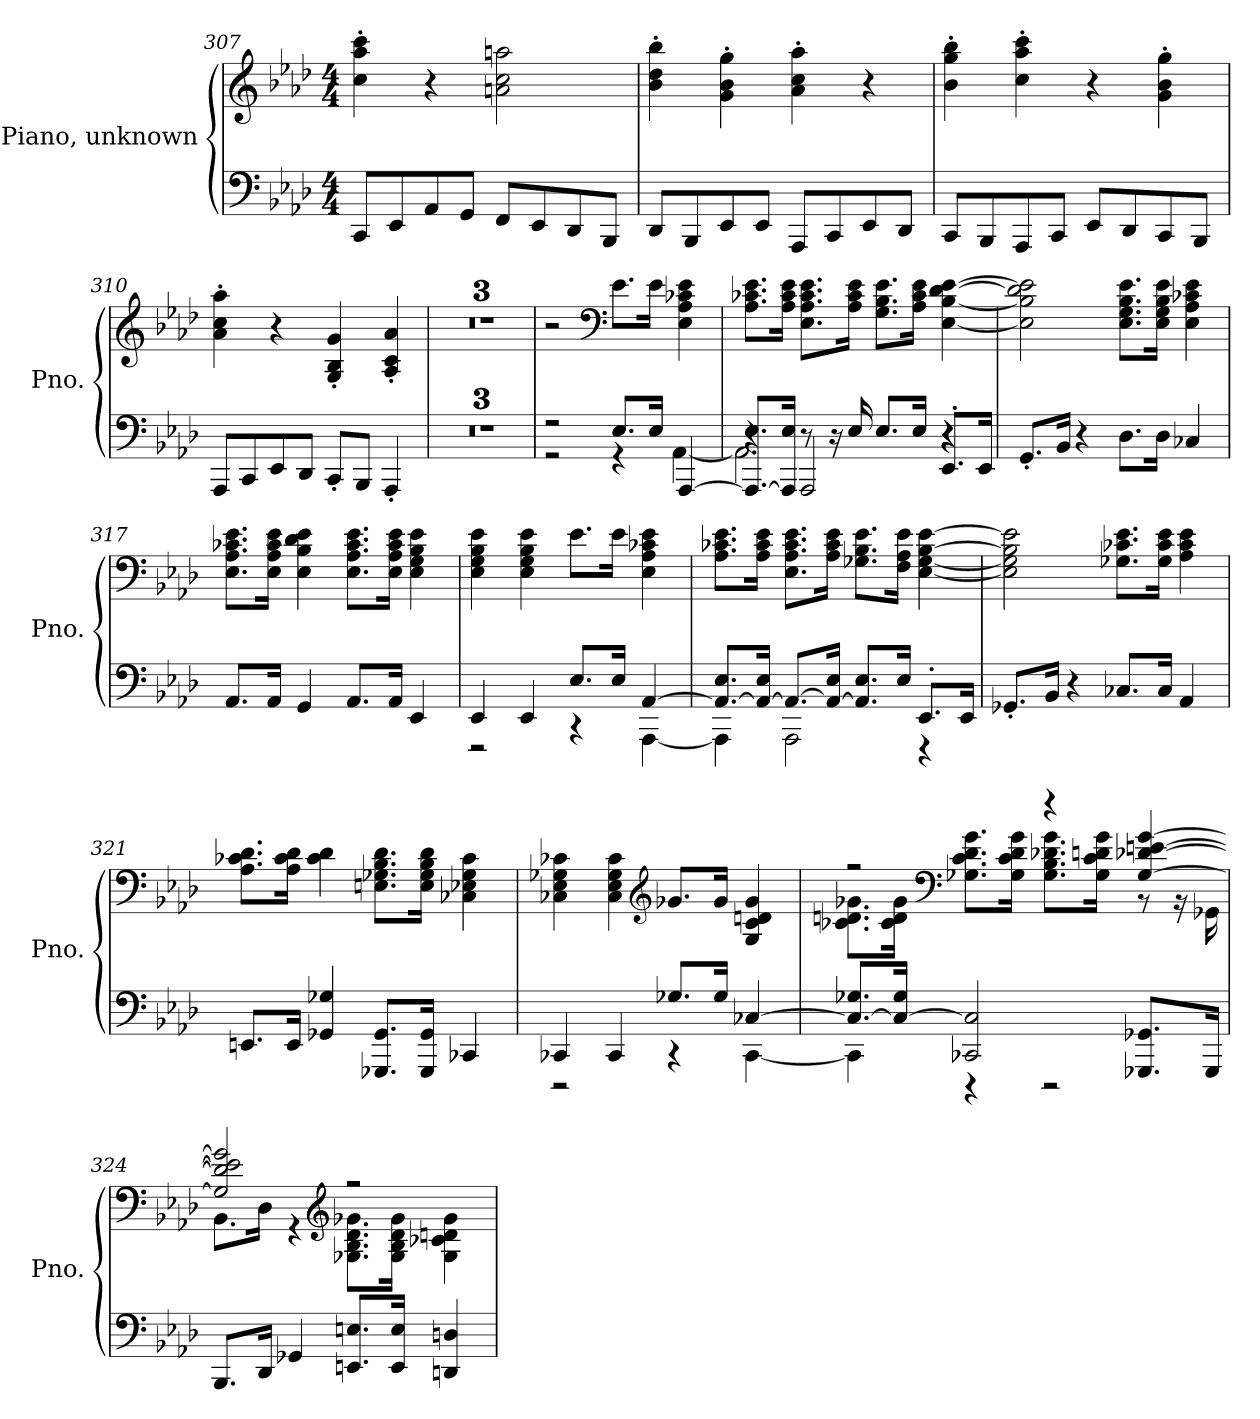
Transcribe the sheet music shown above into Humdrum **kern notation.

**kern	**kern
*part1	*part1
*staff2	*staff1
*I"Piano, unknown	*
*I'Pno.	*
*clefF4	*clefG2
*k[b-e-a-d-]	*k[b-e-a-d-]
*M4/4	*M4/4
=307	=307
8CC/L	4cc\' 4aa-\' 4ccc\'
8EE-/	.
8AA-/	4r
8GG/J	.
8FF/L	2an\ 2cc\ 2aan\
8EE-/	.
8DD-/	.
8BBB-/J	.
=308	=308
8DD-/L	4b-\' 4dd-\' 4bb-\'
8BBB-/	.
8EE-/	4g\' 4b-\' 4gg\'
8EE-/J	.
8AAA-/L	4a-\' 4cc\' 4aa-\'
8CC/	.
8EE-/	4r
8DD-/J	.
!!LO:LB:g=z
=309	=309
8CC/L	4b-\' 4gg\' 4bb-\'
8BBB-/	.
8AAA-/	4cc\' 4aa-\' 4ccc\'
8CC/J	.
8EE-/L	4r
8DD-/	.
8CC/	4g\' 4b-\' 4gg\'
8BBB-/J	.
=310	=310
8AAA-/L	4a-\' 4cc\' 4aa-\'
8CC/	.
8EE-/	4r
8DD-/J	.
8CC'/L	4G/' 4B-/' 4g/'
8BBB-/J	.
4AAA-'/	4A-/' 4c/' 4a-/'
=311	=311
1r	1r
=312	=312
1r	1r
=313	=313
1r	1r
=314	=314
*^	*
2r	2r	2r
*	*	*clefF4
8.E-/L	4r	8.e-\L
16E-/Jk	.	16e-\Jk
[4AAA-/	[4AA-\	4E-\ 4A-\ 4c-X\ 4e-\
!!LO:LB:g=z
=315	=315	=315
*	*^	*
8.AAA-/_ 8.E-/L	2.AA-\]	4r	8.A-\ 8.c-X\ 8.e-\L
16AAA-/] 16E-/Jk	.	.	16A-\ 16c-\ 16e-\Jk
8r	.	2AAA-/	8.E-\ 8.A-\ 8.c-\ 8.e-\L
16r	.	.	.
16E-/	.	.	16A-\ 16c-\ 16e-\Jk
8.E-/L	.	.	8.G\ 8.B-\ 8.e-\L
16E-/Jk	.	.	16A-\ 16c-\ 16e-\Jk
8.EE-'/L	4r	4r	[4E-\ [4B-\ [4d-\ [4e-\
16EE-/Jk	.	.	.
*v	*v	*v	*
=316	=316
8.GG'/L	2E-\] 2B-\] 2d-\] 2e-\]
16BB-/Jk	.
4r	.
8.D-\L	8.E-\ 8.G\ 8.B-\ 8.e-\L
16D-\Jk	16E-\ 16G\ 16B-\ 16e-\Jk
4C-X/	4E-\ 4A-\ 4c-X\ 4e-\
=317	=317
8.AA-/L	8.E-\ 8.A-\ 8.c-X\ 8.e-\L
16AA-/Jk	16E-\ 16A-\ 16c-\ 16e-\Jk
4GG/	4E-\ 4B-\ 4d-\ 4e-\
8.AA-/L	8.E-\ 8.A-\ 8.c-\ 8.e-\L
16AA-/Jk	16E-\ 16A-\ 16c-\ 16e-\Jk
4EE-/	4E-\ 4G\ 4B-\ 4e-\
=318	=318
*^	*
4EE-/	2r	4E-\ 4G\ 4B-\ 4e-\
4EE-/	.	4E-\ 4G\ 4B-\ 4e-\
8.E-/L	4r	8.e-\L
16E-/Jk	.	16e-\Jk
[4AA-/	[4AAA-\	4E-\ 4A-\ 4c-X\ 4e-\
!!LO:LB:g=z
=319	=319	=319
8.AA-/_ 8.E-/L	4AAA-\]	8.A-\ 8.c-X\ 8.e-\L
16AA-/_ 16E-/Jk	.	16A-\ 16c-\ 16e-\Jk
8.AA-/L_	2AAA-\	8.E-\ 8.A-\ 8.c-\ 8.e-\L
16AA-/_ 16E-/Jk	.	16A-\ 16c-\ 16e-\Jk
8.AA-/] 8.E-/L	.	8.G-X\ 8.B-\ 8.e-\L
16E-/Jk	.	16F\ 16A-\ 16e-\Jk
8.EE-'/L	4r	[4E-\ [4G-\ [4B-\ [4e-\
16EE-/Jk	.	.
*v	*v	*
=320	=320
8.GG-X'/L	2E-\] 2G-\] 2B-\] 2e-\]
16BB-/Jk	.
4r	.
8.C-X/L	8.G-X\ 8.c-X\ 8.e-\L
16C-/Jk	16G-\ 16c-\ 16e-\Jk
4AA-/	4A-\ 4c-\ 4e-\
=321	=321
8.EEn/L	8.A-\ 8.c-X\ 8.d-\L
16EE/Jk	16A-\ 16c-\ 16d-\Jk
4GG-X/ 4G-X/	4c-\ 4d-\
8.GGG-X/ 8.GG-/L	8.En\ 8.G-X\ 8.B-\ 8.d-\L
16GGG-/ 16GG-/Jk	16E\ 16G-\ 16B-\ 16d-\Jk
4CC-X/	4C-X\ 4E-X\ 4G-\ 4c-\
!!LO:LB:g=z
=322	=322
*^	*
4CC-X/	2r	4C-X\ 4E-\ 4G-X\ 4c-X\
4CC-/	.	4C-\ 4E-\ 4G-\ 4c-\
*	*	*clefG2
8.G-X/L	4r	8.g-X/L
16G-/Jk	.	16g-/Jk
[4C-X/	[4CC-\	4G-/ 4c-/ 4dn/ 4g-/
=323	=323	=323
*	*	*^
8.C-/_ 8.G-X/L	4CC-\]	2r	8.c-X\ 8.dn\ 8.g-X\L
16C-/_ 16G-/Jk	.	.	16c-\ 16d\ 16g-\Jk
*	*	*clefF4	*
2CC-X/ 2C-/]	4r	.	8.G-X\ 8.c-\ 8.d\ 8.g-\L
.	.	.	16G-\ 16c-\ 16d\ 16g-\Jk
.	2r	4r	8.G-\ 8.B-\ 8.d-X\ 8.g-\L
.	.	.	16G-\ 16c-\ 16dn\ 16g-\Jk
8.GGG-X/ 8.GG-X/L	.	[4G-/ [4d-X/ [4en/ [4g-/	8r
.	.	.	16r
16GGG-/Jk	.	.	16GG-X\
*v	*v	*	*
!!LO:LB:g=z	!!
=324	=324	=324
8.BBB-/L	2G-/] 2d-/] 2e/] 2g-/]	8.BB-\L
16DD-/Jk	.	16D-\Jk
4GG-X/	.	4r
*	*clefG2	*
8.EEn/ 8.En/L	2r	8.G-X\ 8.B-\ 8.d-\ 8.g-X\L
16EE/ 16E/Jk	.	16G-\ 16B-\ 16d-\ 16g-\Jk
4DDn/ 4Dn/	.	4G-\ 4c-X\ 4dn\ 4g-\
*	*v	*v
=	=
*-	*-
